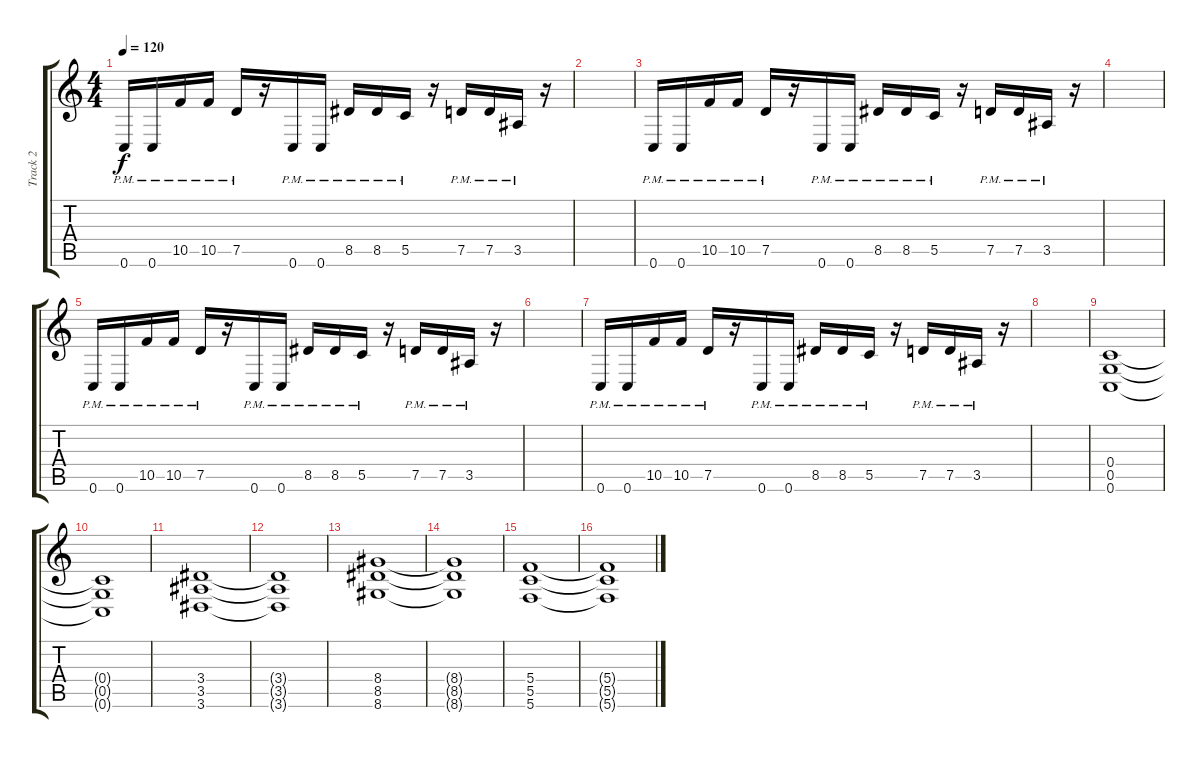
\track ("Track 2" "Track 2") {instrument distortionguitar}
\staff {score tabs}
\tuning (D4 A3 F3 C3 G2 C2) {hide}
\ts (4 4)
\tempo 120
\clef g2
\ks c
0.6{pm}.16{dy f} 0.6{pm}.16 10.5{pm}.16 10.5{pm}.16 7.5{pm}.16 r.16 0.6{pm}.16 0.6{pm}.16 8.5{pm}.16 8.5{pm}.16 5.5{pm}.16 r.16 7.5{pm}.16 7.5{pm}.16 3.5{pm}.16 r.16 |
|
0.6{pm}.16 0.6{pm}.16 10.5{pm}.16 10.5{pm}.16 7.5{pm}.16 r.16 0.6{pm}.16 0.6{pm}.16 8.5{pm}.16 8.5{pm}.16 5.5{pm}.16 r.16 7.5{pm}.16 7.5{pm}.16 3.5{pm}.16 r.16 |
|
0.6{pm}.16 0.6{pm}.16 10.5{pm}.16 10.5{pm}.16 7.5{pm}.16 r.16 0.6{pm}.16 0.6{pm}.16 8.5{pm}.16 8.5{pm}.16 5.5{pm}.16 r.16 7.5{pm}.16 7.5{pm}.16 3.5{pm}.16 r.16 |
|
0.6{pm}.16 0.6{pm}.16 10.5{pm}.16 10.5{pm}.16 7.5{pm}.16 r.16 0.6{pm}.16 0.6{pm}.16 8.5{pm}.16 8.5{pm}.16 5.5{pm}.16 r.16 7.5{pm}.16 7.5{pm}.16 3.5{pm}.16 r.16 |
|
(0.4 0.5 0.6).1 |
(0.4{t} 0.5{t} 0.6{t}).1 |
(3.4 3.5 3.6).1 |
(3.4{t} 3.5{t} 3.6{t}).1 |
(8.4 8.5 8.6).1 |
(8.4{t} 8.5{t} 8.6{t}).1 |
(5.4 5.5 5.6).1 |
(5.4{t} 5.5{t} 5.6{t}).1
